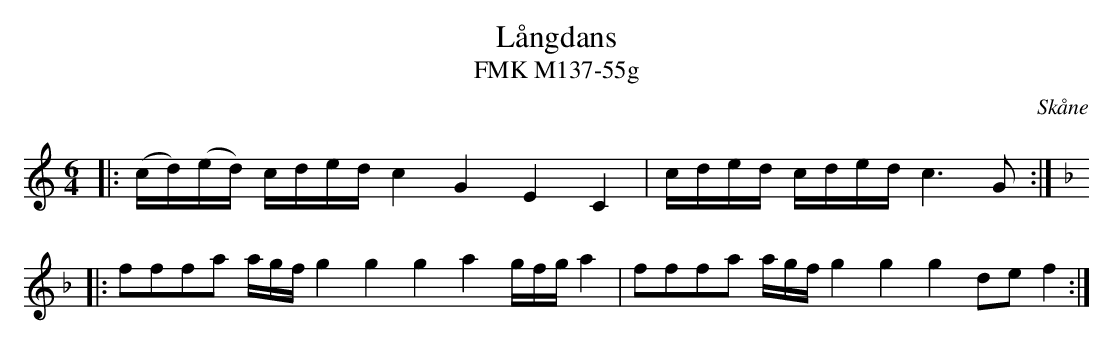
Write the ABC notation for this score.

X:1
T:Långdans
T:FMK M137-55g
O:Skåne
M:6/4
L:1/16
K:C
|: (cd)(ed) cded c4 G4 E4 C4 |cded cded c4>G4 :|
|:[K:F] f2f2f2a2 agf g4 g4 g4 a4 gfg a4 | f2f2f2a2 agf g4 g4 g4 d2e2 f4  :|
